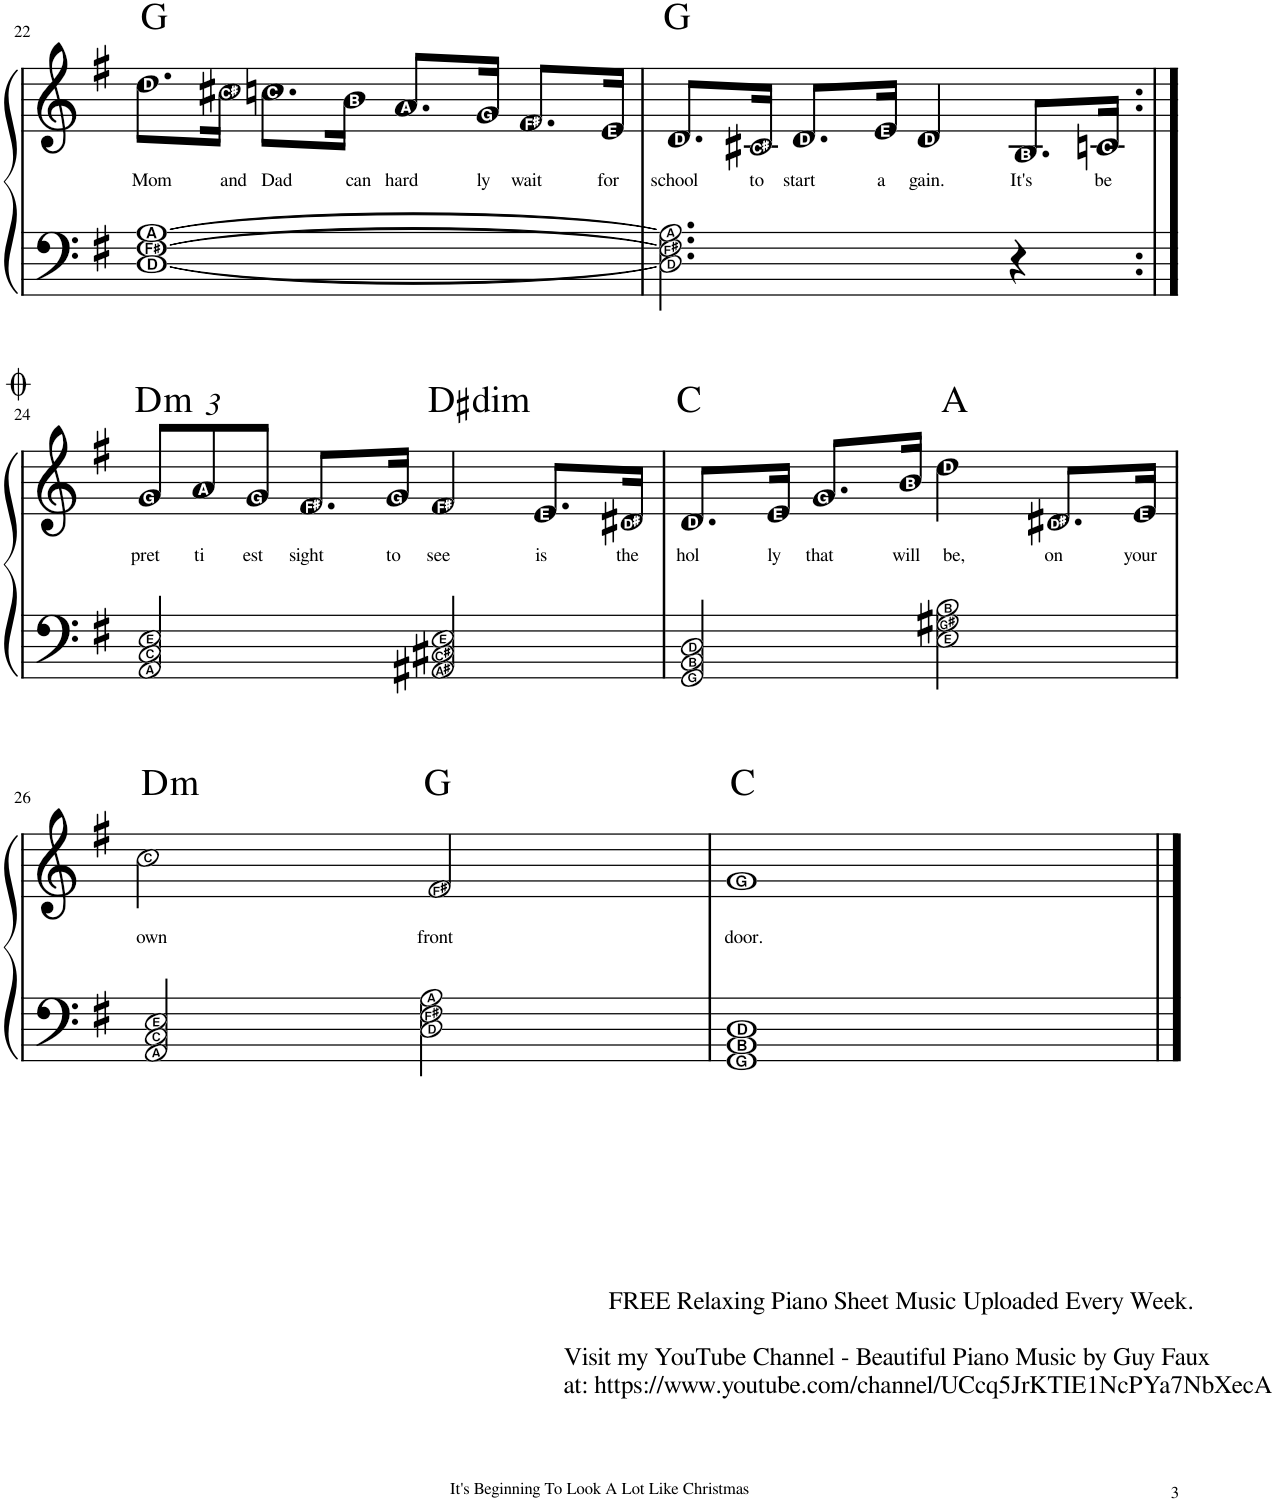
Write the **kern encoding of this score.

**kern	**kern	**text	**harte
*part1	*part1	*part1	*part1
*staff2	*staff1	*staff1	*
*I"Piano	*	*	*
*I'Pno.	*	*	*
!!LO:PB:g=z
*clefF4	*clefG2	*	*
*k[f#]	*k[f#]	*	*
*M4/4	*M4/4	*	*
=22	=22	=22	=22
!	!	!LO:LY:b	!
[1D [1F# [1A	8.dd\L	Mom	G:maj
!	!	!LO:LY:b	!
.	16cc#X\Jk	and	.
!	!	!LO:LY:b	!
.	8.ccn\L	Dad	.
!	!	!LO:LY:b	!
.	16b\Jk	can	.
!	!	!LO:LY:b	!
.	8.a/L	hard	.
!	!	!LO:LY:b	!
.	16g/Jk	ly	.
!	!	!LO:LY:b	!
.	8.f#/L	wait	.
!	!	!LO:LY:b	!
.	16e/Jk	for	.
=23	=23	=23	=23
!	!	!LO:LY:b	!
2.D\] 2.F#\] 2.A\]	8.d/L	school	G:maj
!	!	!LO:LY:b	!
.	16c#X/Jk	to	.
!	!	!LO:LY:b	!
.	8.d/L	start	.
!	!	!LO:LY:b	!
.	16e/Jk	a	.
!	!	!LO:LY:b	!
.	4d/	gain.	.
!	!	!LO:LY:b	!
4r	8.B/L	It's	.
!	!	!LO:LY:b	!
.	16cn/Jk	be	.
!!LO:LB:g=z
=24:|!	=24:|!	=24:|!	=24:|!
*	*Xbrackettup	*	*
!	!	!LO:LY:b	!LO:H:kt=m
2AA/ 2C/ 2E/	12g/L	pret	D:min
!	!	!LO:LY:b	!
.	12a/	ti	.
!	!	!LO:LY:b	!
.	12g/J	est	.
!	!	!LO:LY:b	!
.	8.f#/L	sight	.
!	!	!LO:LY:b	!
.	16g/Jk	to	.
!	!	!LO:LY:b	!LO:H:kt=dim
2AA#X/ 2C#X/ 2E/	4f#/	see	D#:dim
!	!	!LO:LY:b	!
.	8.e/L	is	.
!	!	!LO:LY:b	!
.	16d#X/Jk	the	.
=25	=25	=25	=25
!	!	!LO:LY:b	!
2GG/ 2BB/ 2D/	8.d/L	hol	C:maj
!	!	!LO:LY:b	!
.	16e/Jk	ly	.
!	!	!LO:LY:b	!
.	8.g/L	that	.
!	!	!LO:LY:b	!
.	16b/Jk	will	.
!	!	!LO:LY:b	!
2E\ 2G#X\ 2B\	4dd\	be,	A:maj
!	!	!LO:LY:b	!
.	8.d#X/L	on	.
!	!	!LO:LY:b	!
.	16e/Jk	your	.
!!LO:LB:g=z
=26	=26	=26	=26
!	!	!LO:LY:b	!LO:H:kt=m
2AA/ 2C/ 2E/	2cc\	own	D:min
!	!	!LO:LY:b	!
2D\ 2F#\ 2A\	2f#/	front	G:maj
=27	=27	=27	=27
!LO:TX:b:t=FREE Relaxing Piano Sheet Music Uploaded Every Week.	!	!	!
!LO:TX:b:t=Visit my YouTube Channel - Beautiful Piano Music by Guy Faux	!	!	!
!LO:TX:b:t=at&colon; https&colon;//www.youtube.com/channel/UCcq5JrKTIE1NcPYa7NbXecA	!	!	!
!	!	!LO:LY:b	!
1GG 1BB 1D	1g	door.	C:maj
==	==	==	==
*-	*-	*-	*-
